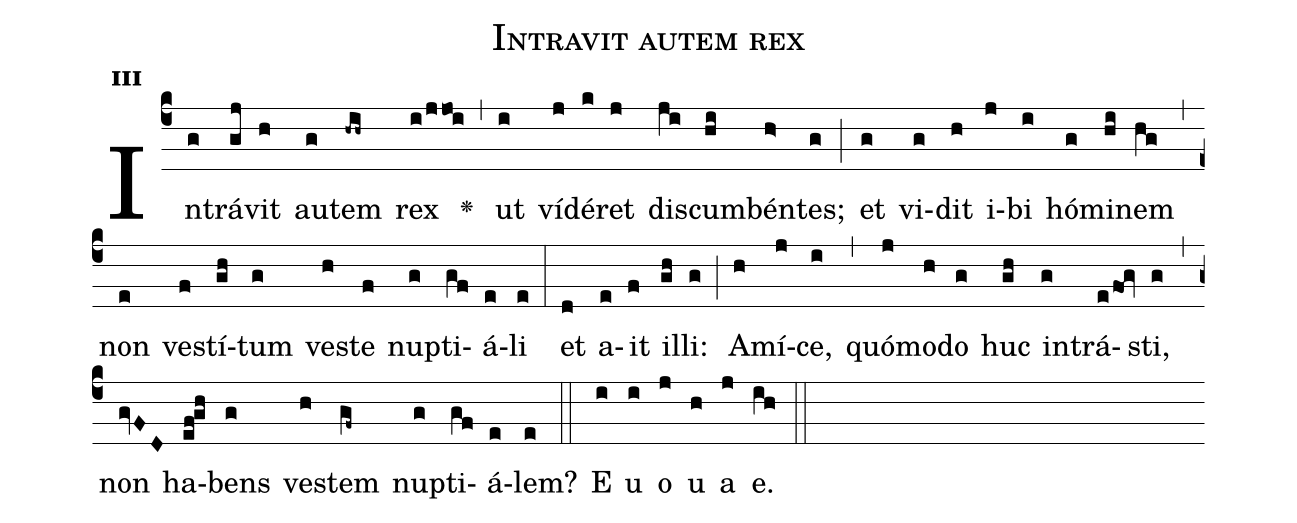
name:Intravit autem rex;
office-part:Antiphona;
mode:3;
%%
initial-style: 1;
name: Intravit autem rex;
book: Antiphonae & Responsoria/Tomus IV, p. 84;
occasion: Dominica XXVIII per Annum;
office-part: Vesperae Ant Ma;
annotation: 3a;
centering-scheme: english;
font: OFLSortsMillGoudy;
height: 11;
width: 4.5;
%%
(c4)In(g)trá(gj)vit(h) au(g)tem(-hih~) rex(i/jjoi) <v>\greheightstar</v>(,) ut(i) ví(j)dé(k)ret(j) di(ji)scum(hi)bén(h>)tes;(g) (;) et(g) vi(g)dit(h) i(j)bi(i) hó(g)mi(hi)nem(hg) (,) non(e) ve(f)stí(gh)tum(g) ve(h)ste(f) nup(g)ti(gf)á(e)li(e) (:) et(d) a(e)it(f) il(gh)li:(g) (;) A(h)mí(j)ce,(i) (,) quó(j)mo(h)do(g) huc(gh) in(g)trá(efog)sti,(g) (,) non(gvFD) ha(ef!gh)bens(g) ve(h)stem(gf~) nup(g)ti(gf)á(e)lem?(e) (::) E(i) u(i) o(j) u(h) a(j) e.(ih) (::)
